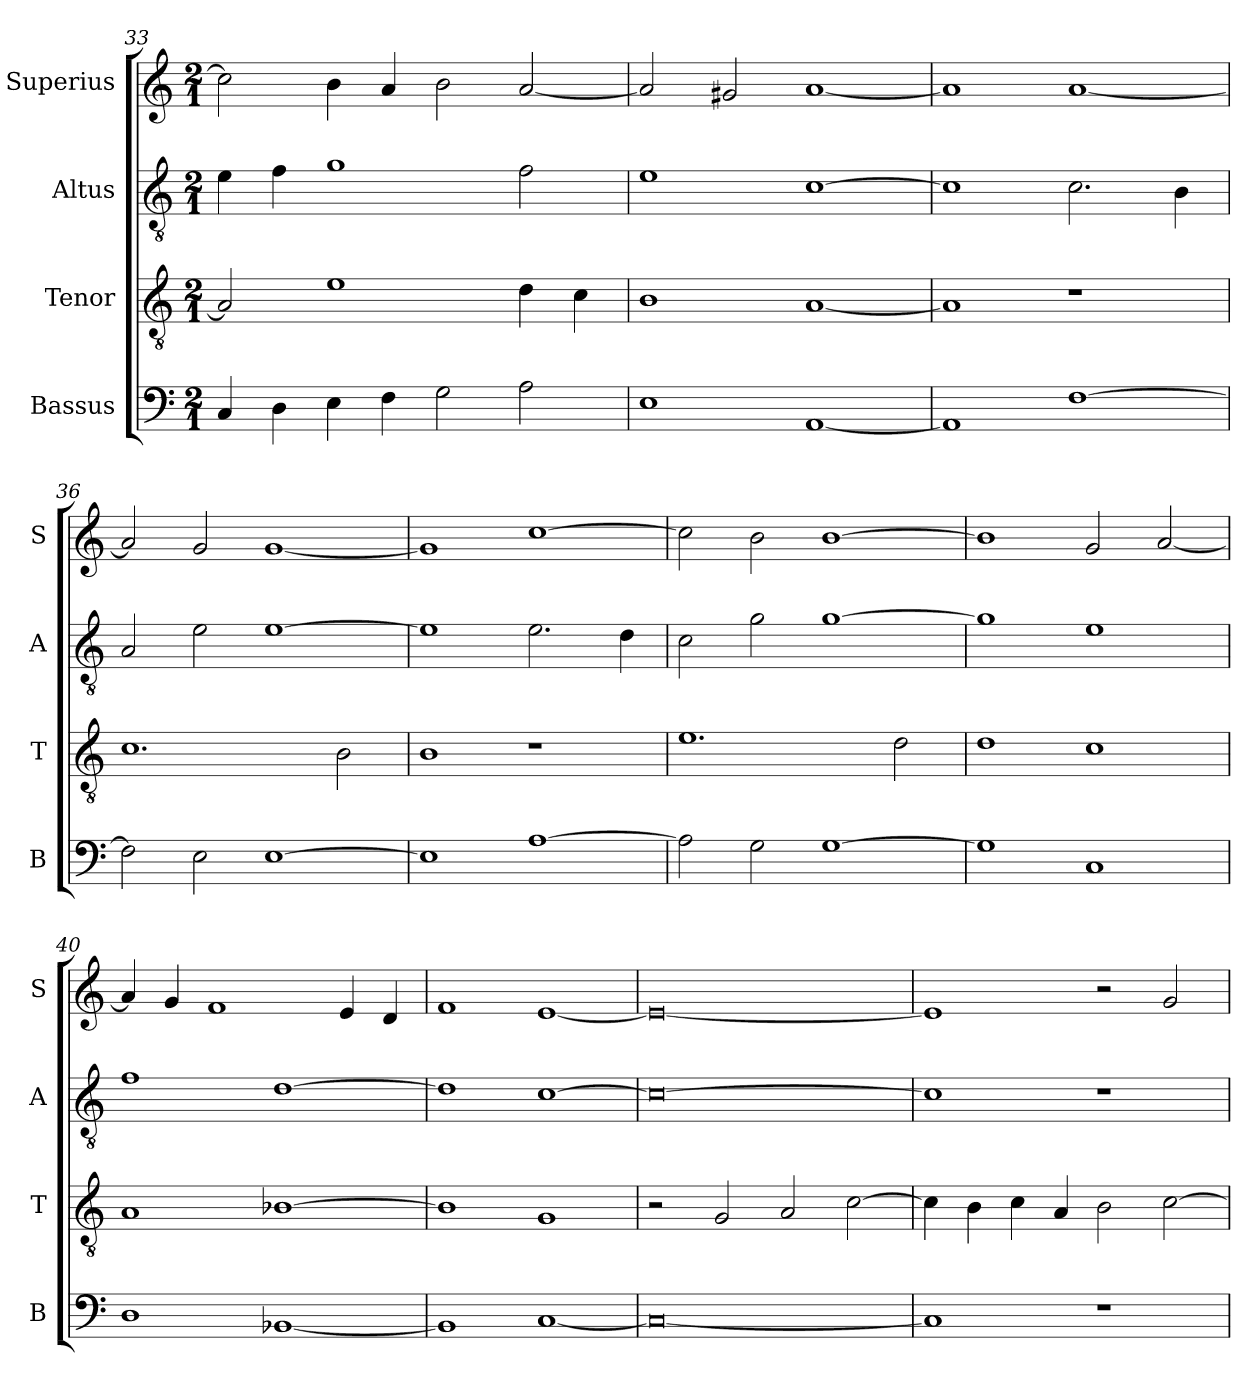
**kern	**kern	**kern	**kern
*part4	*part3	*part2	*part1
*staff4	*staff3	*staff2	*staff1
*I"Bassus	*I"Tenor	*I"Altus	*I"Superius
*I'B	*I'T	*I'A	*I'S
*clefF4	*clefGv2	*clefGv2	*clefG2
*k[]	*k[]	*k[]	*k[]
*C:	*C:	*C:	*C:
*M2/1	*M2/1	*M2/1	*M2/1
=33	=33	=33	=33
4C	2A]	4e	2cc]
4D	.	4f	.
4E	1e	1g	4b
4F	.	.	4a
2G	.	.	2b
2A	4d	2f	[2a
.	4c	.	.
=34	=34	=34	=34
1E	1B	1e	2a]
.	.	.	2g#X
[1AA	[1A	[1c	[1a
=35	=35	=35	=35
1AA]	1A]	1c]	1a]
[1F	1r	2.c	[1a
.	.	4B	.
=36	=36	=36	=36
2F]	1.c	2A	2a]
2E	.	2e	2g
[1E	.	[1e	[1g
.	2B	.	.
=37	=37	=37	=37
1E]	1B	1e]	1g]
[1A	1r	2.e	[1cc
.	.	4d	.
=38	=38	=38	=38
2A]	1.e	2c	2cc]
2G	.	2g	2b
[1G	.	[1g	[1b
.	2d	.	.
=39	=39	=39	=39
1G]	1d	1g]	1b]
1C	1c	1e	2g
.	.	.	[2a
=40	=40	=40	=40
1D	1A	1f	4a]
.	.	.	4g
.	.	.	1f
[1BB-X	[1B-X	[1d	.
.	.	.	4e
.	.	.	4d
=41	=41	=41	=41
1BB-]	1B-]	1d]	1f
[1C	1G	[1c	[1e
=42	=42	=42	=42
0C_	2r	0c_	0e_
.	2G	.	.
.	2A	.	.
.	[2c	.	.
=43	=43	=43	=43
1C]	4c]	1c]	1e]
.	4B	.	.
.	4c	.	.
.	4A	.	.
1r	2B	1r	2r
.	[2c	.	2g
=	=	=	=
*-	*-	*-	*-
